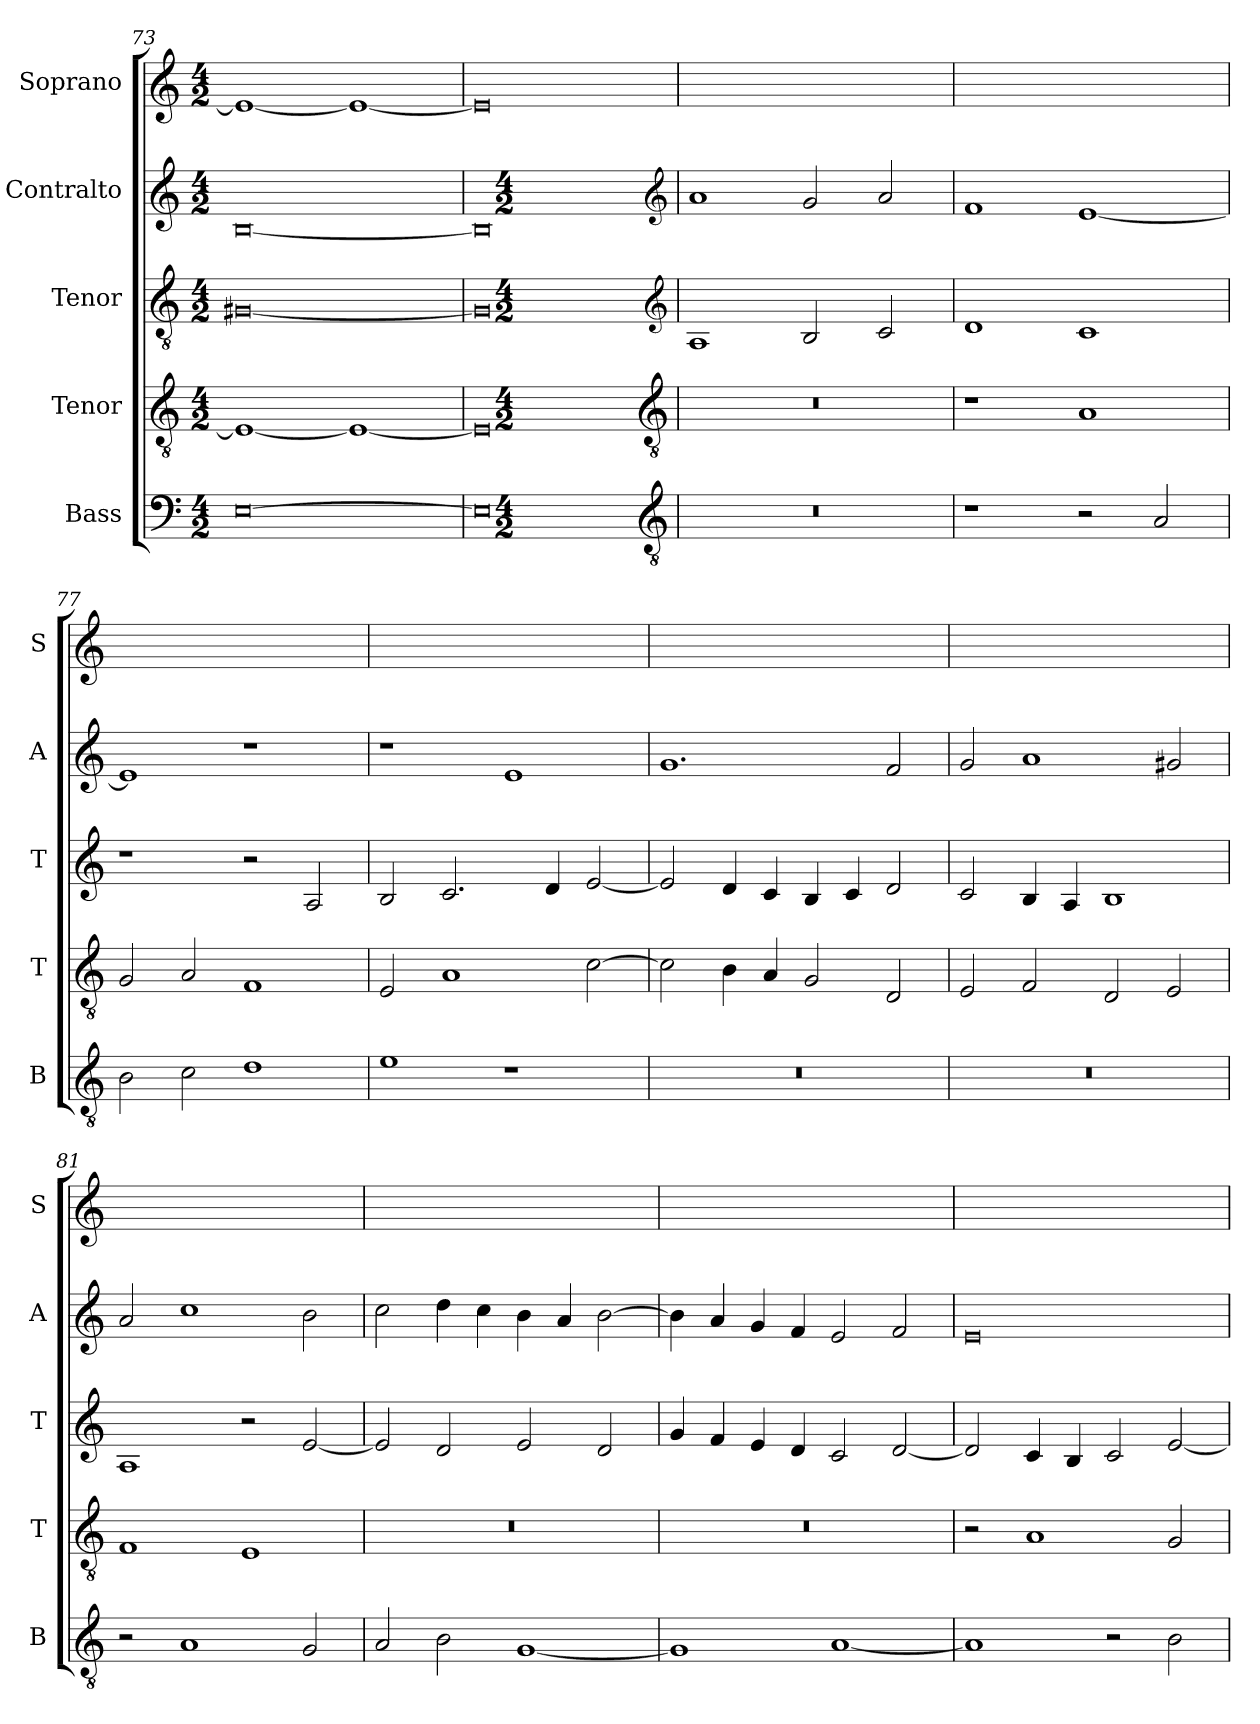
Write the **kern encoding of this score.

**kern	**kern	**kern	**kern	**kern
*part5	*part4	*part3	*part2	*part1
*staff5	*staff4	*staff3	*staff2	*staff1
*I"Bass	*I"Tenor	*I"Tenor	*I"Contralto	*I"Soprano
*I'B	*I'T	*I'T	*I'A	*I'S
*clefF4	*clefGv2	*clefGv2	*clefG2	*clefG2
*k[]	*k[]	*k[]	*k[]	*k[]
*E:phr	*E:phr	*E:phr	*E:phr	*E:phr
*M4/2	*M4/2	*M4/2	*M4/2	*M4/2
=73	=73	=73	=73	=73
[0E	1E_	[0G#X	[0B	1e_
.	1E_	.	.	1e_
=74	=74	=74	=74	=74
0E]	0E]	0G#]	0B]	0e]
*clefGv2	*clefGv2	*clefG2	*clefG2	*
*k[]	*k[]	*k[]	*k[]	*
*E:phr	*E:phr	*E:phr	*E:phr	*
*M4/2	*M4/2	*M4/2	*M4/2	*
=75	=75	=75	=75	=75
0r	0r	1A	1a	0ryy
.	.	2B	2g	.
.	.	2c	2a	.
=76	=76	=76	=76	=76
1r	1r	1d	1f	0ryy
2r	1A	1c	[1e	.
2A	.	.	.	.
=77	=77	=77	=77	=77
2B	2G	1r	1e]	0ryy
2c	2A	.	.	.
1d	1F	2r	1r	.
.	.	2A	.	.
=78	=78	=78	=78	=78
1e	2E	2B	1r	0ryy
.	1A	2.c	.	.
1r	.	.	1e	.
.	.	4d	.	.
.	[2c	[2e	.	.
=79	=79	=79	=79	=79
0r	2c]	2e]	1.g	0ryy
.	4B	4d	.	.
.	4A	4c	.	.
.	2G	4B	.	.
.	.	4c	.	.
.	2D	2d	2f	.
=80	=80	=80	=80	=80
0r	2E	2c	2g	0ryy
.	2F	4B	1a	.
.	.	4A	.	.
.	2D	1B	.	.
.	2E	.	2g#X	.
=81	=81	=81	=81	=81
2r	1F	1A	2a	0ryy
1A	.	.	1cc	.
.	1E	2r	.	.
2G	.	[2e	2b	.
=82	=82	=82	=82	=82
2A	0r	2e]	2cc	0ryy
2B	.	2d	4dd	.
.	.	.	4cc	.
[1G	.	2e	4b	.
.	.	.	4a	.
.	.	2d	[2b	.
=83	=83	=83	=83	=83
1G]	0r	4g	4b]	0ryy
.	.	4f	4a	.
.	.	4e	4g	.
.	.	4d	4f	.
[1A	.	2c	2e	.
.	.	[2d	2f	.
=84	=84	=84	=84	=84
1A]	2r	2d]	0e	0ryy
.	1A	4c	.	.
.	.	4B	.	.
2r	.	2c	.	.
2B	2G	[2e	.	.
=	=	=	=	=
*-	*-	*-	*-	*-
